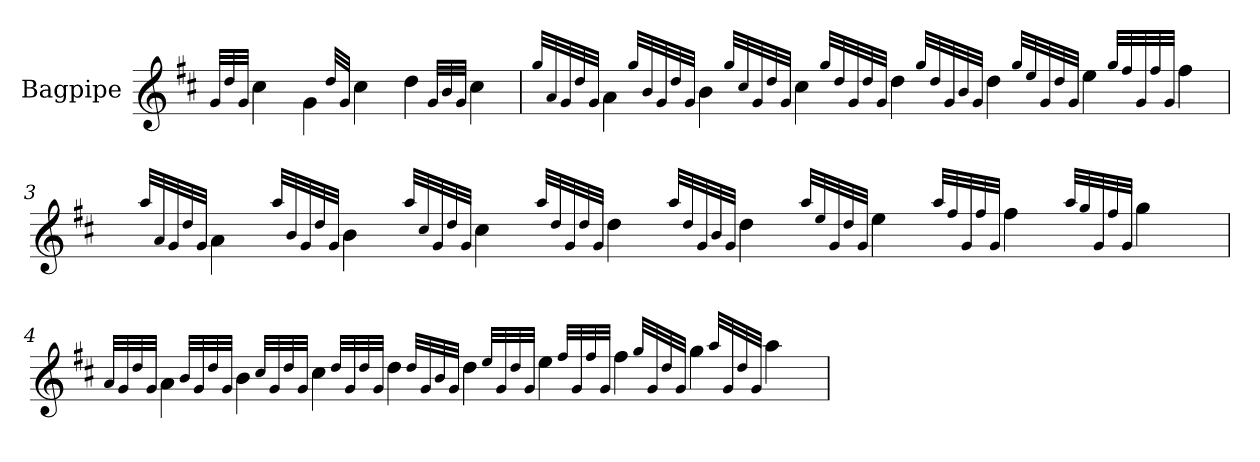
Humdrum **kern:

**kern
*part1
*staff1
*I"Bagpipe
*I'Bag
*k[f#c#]
=1
32qg/LLL
32qdd/
32qg/JJJ
4cc#\
4g\
32qdd/LLL
32qg/JJJ
4cc#\
4dd\
32qg/LLL
32qb/
32qg/JJJ
4cc#\
=2
32qgg/LLL
32qa/
32qg/
32qdd/
32qg/JJJ
4a\
32qgg/LLL
32qb/
32qg/
32qdd/
32qg/JJJ
4b\
32qgg/LLL
32qcc#/
32qg/
32qdd/
32qg/JJJ
4cc#\
32qgg/LLL
32qdd/
32qg/
32qdd/
32qg/JJJ
4dd\
32qgg/LLL
32qdd/
32qg/
32qb/
32qg/JJJ
4dd\
32qgg/LLL
32qee/
32qg/
32qdd/
32qg/JJJ
4ee\
32qgg/LLL
32qff#/
32qg/
32qff#/
32qg/JJJ
4ff#\
=3
32qaa/LLL
32qa/
32qg/
32qdd/
32qg/JJJ
4a\
32qaa/LLL
32qb/
32qg/
32qdd/
32qg/JJJ
4b\
32qaa/LLL
32qcc#/
32qg/
32qdd/
32qg/JJJ
4cc#\
32qaa/LLL
32qdd/
32qg/
32qdd/
32qg/JJJ
4dd\
32qaa/LLL
32qdd/
32qg/
32qb/
32qg/JJJ
4dd\
32qaa/LLL
32qee/
32qg/
32qdd/
32qg/JJJ
4ee\
32qaa/LLL
32qff#/
32qg/
32qff#/
32qg/JJJ
4ff#\
32qaa/LLL
32qgg/
32qg/
32qff#/
32qg/JJJ
4gg\
=4
32qa/LLL
32qg/
32qdd/
32qg/JJJ
4a\
32qb/LLL
32qg/
32qdd/
32qg/JJJ
4b\
32qcc#/LLL
32qg/
32qdd/
32qg/JJJ
4cc#\
32qdd/LLL
32qg/
32qdd/
32qg/JJJ
4dd\
32qdd/LLL
32qg/
32qb/
32qg/JJJ
4dd\
32qee/LLL
32qg/
32qdd/
32qg/JJJ
4ee\
32qff#/LLL
32qg/
32qff#/
32qg/JJJ
4ff#\
32qgg/LLL
32qg/
32qdd/
32qg/JJJ
4gg\
32qaa/LLL
32qg/
32qdd/
32qg/JJJ
4aa\
=
*-
